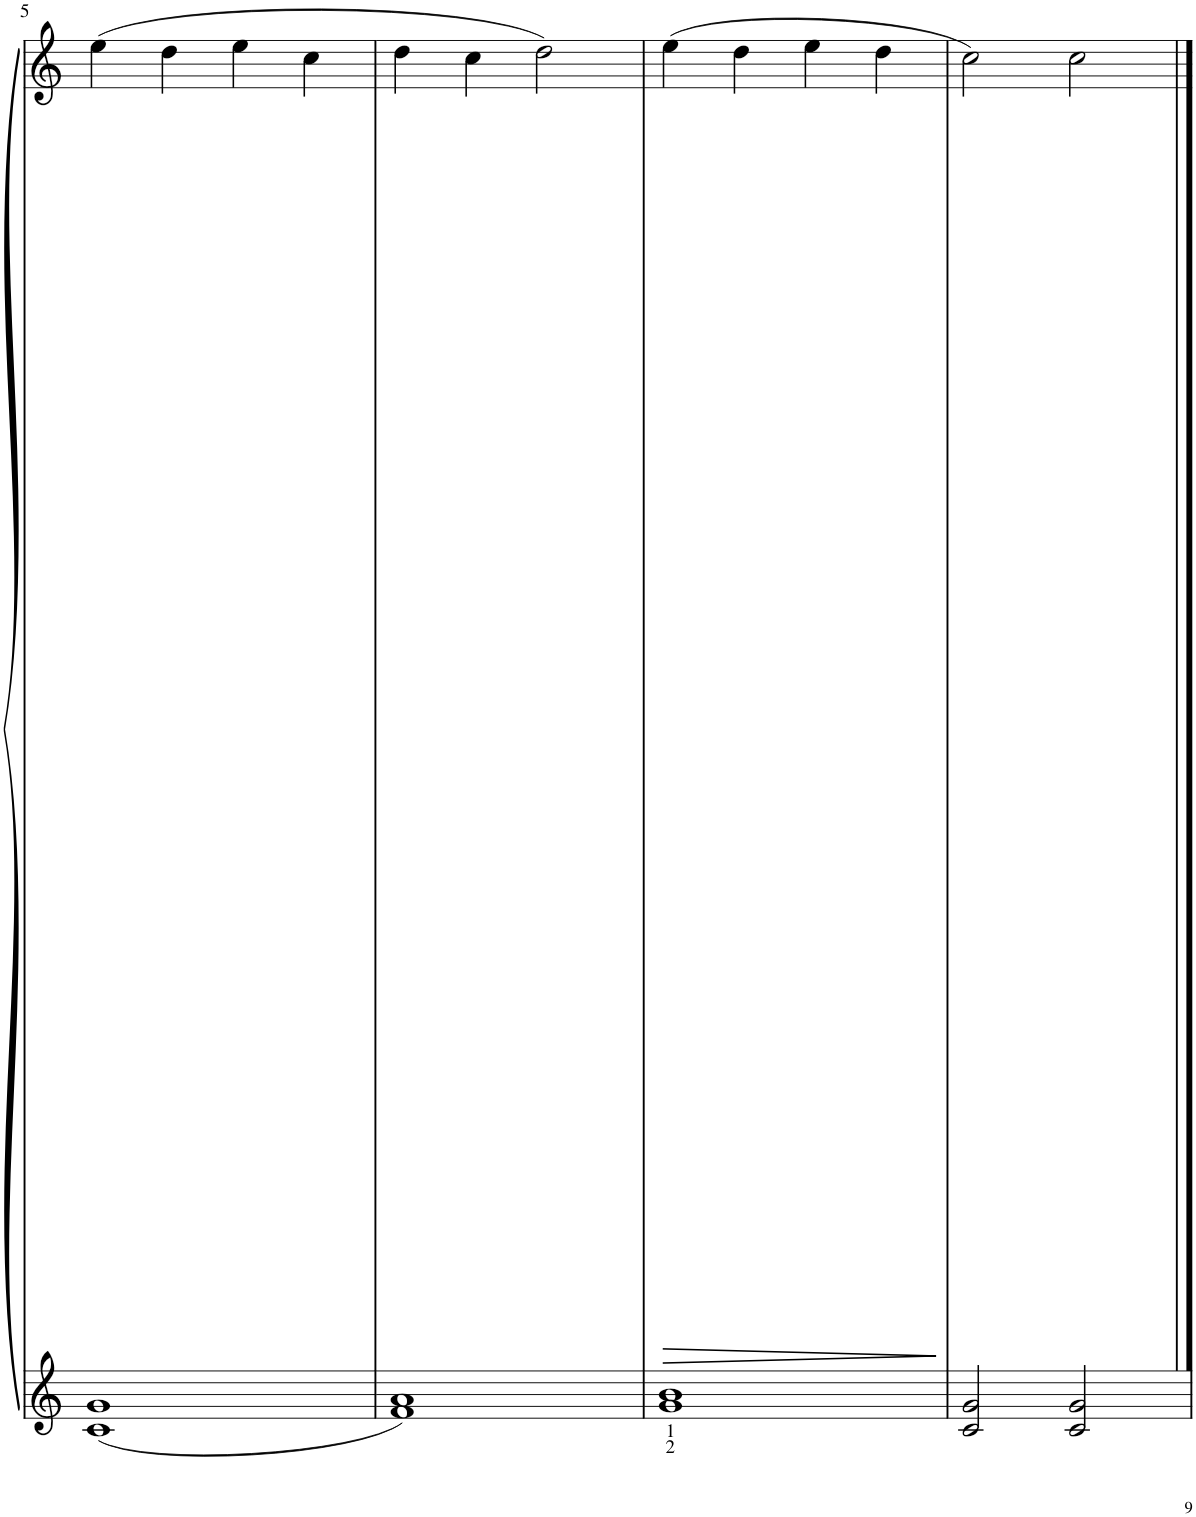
**kern	**kern	**dynam
*part1	*part1	*part1
*staff2	*staff1	*staff1/2
*I"Piano	*	*
*I'Pno	*	*
!!LO:PB:g=z
*clefG2	*clefG2	*
*k[]	*k[]	*
*M4/4	*M4/4	*
*met(c)	*met(c)	*
=5	=5	=5
1c 1g	(4ee\	.
.	4dd\	.
.	4ee\	.
.	4cc\	.
=6	=6	=6
1f 1a	4dd\	.
.	4cc\	.
.	2dd\)	.
=7	=7	=7
!	!	!LO:HP:b
1g 1b	(4ee\	>
.	4dd\	.
.	4ee\	.
.	4dd\	.
.	.	]
=8	=8	=8
2c/ 2g/	2cc\)	.
2c/ 2g/	2cc\	.
==	==	==
*-	*-	*-
